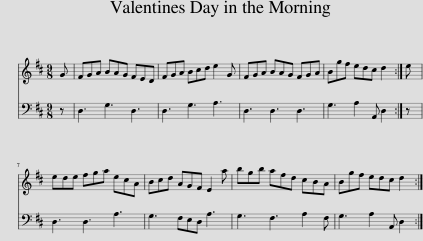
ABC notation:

X:1
%%score 1 2
L:1/8
M:9/8
I:linebreak $
K:D
V:1 treble
V:2 bass
V:1
 G | FGA BAG FED | FGA Bcd e2 G | FGA BAG FGA | Bgf edc d2 :| %5
 e |$ ede fga ecA | Bcd AGF E2 a | bgb afd cBA | Bgf edc d2 :| %10
V:2
 z | D,3 G,3 D,3 | D,3 G,3 A,3 | D,3 D,3 D,3 | G,3 A,2 A,, D,2 :| %5
 z |$ D,3 D,3 A,3 | G,3 F,E,D, A,3 | G,3 F,3 A,2 F, | G,3 A,2 A,, D,2 :| %10
